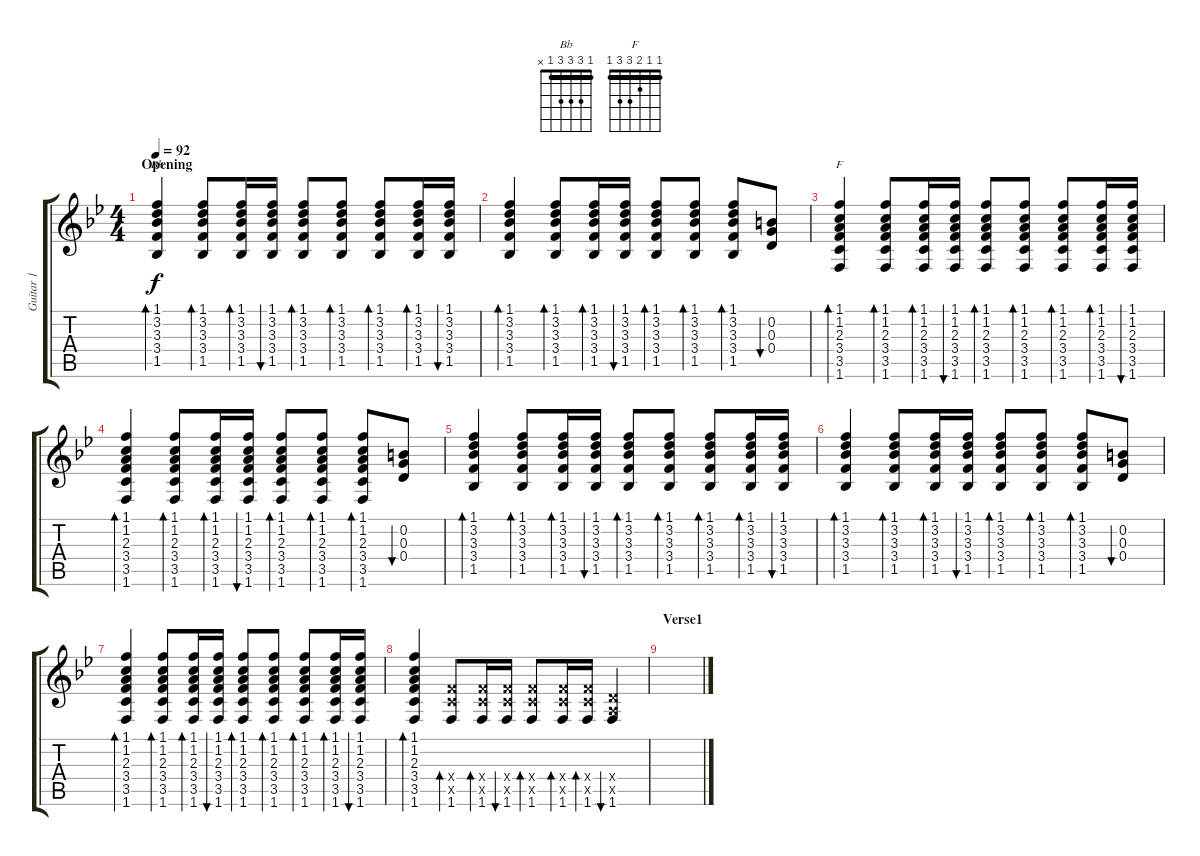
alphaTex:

\track ("Guitar 1" "Guitar 1") {instrument acousticguitarsteel}
\staff {score tabs}
\tuning (E4 B3 G3 D3 A2 E2) {hide}
\chord ("Bb" 1 3 3 3 1 x) {barre 1}
\chord ("F" 1 1 2 3 3 1) {barre 1}
\ts (4 4)
\section ("" "Opening")
\tempo 92
\clef g2
\ks bb
(1.1 3.2 3.3 3.4 1.5).4{bd 30 ch "Bb" dy f instrument acousticguitarsteel} (1.1 3.2 3.3 3.4 1.5).8{bd 30} (1.1 3.2 3.3 3.4 1.5).16{bd 30} (1.1 3.2 3.3 3.4 1.5).16{bu 30} (1.1 3.2 3.3 3.4 1.5).8{bd 30} (1.1 3.2 3.3 3.4 1.5).8{bd 30} (1.1 3.2 3.3 3.4 1.5).8{bd 30} (1.1 3.2 3.3 3.4 1.5).16{bd 30} (1.1 3.2 3.3 3.4 1.5).16{bu 30} |
(1.1 3.2 3.3 3.4 1.5).4{bd 30} (1.1 3.2 3.3 3.4 1.5).8{bd 30} (1.1 3.2 3.3 3.4 1.5).16{bd 30} (1.1 3.2 3.3 3.4 1.5).16{bu 30} (1.1 3.2 3.3 3.4 1.5).8{bd 30} (1.1 3.2 3.3 3.4 1.5).8{bd 30} (1.1 3.2 3.3 3.4 1.5).8{bd 30} (0.2 0.3 0.4).8{bu 30} |
(1.1 1.2 2.3 3.4 3.5 1.6).4{bd 30 ch "F"} (1.1 1.2 2.3 3.4 3.5 1.6).8{bd 30} (1.1 1.2 2.3 3.4 3.5 1.6).16{bd 30} (1.1 1.2 2.3 3.4 3.5 1.6).16{bu 30} (1.1 1.2 2.3 3.4 3.5 1.6).8{bd 30} (1.1 1.2 2.3 3.4 3.5 1.6).8{bd 30} (1.1 1.2 2.3 3.4 3.5 1.6).8{bd 30} (1.1 1.2 2.3 3.4 3.5 1.6).16{bd 30} (1.1 1.2 2.3 3.4 3.5 1.6).16{bu 30} |
(1.1 1.2 2.3 3.4 3.5 1.6).4{bd 30} (1.1 1.2 2.3 3.4 3.5 1.6).8{bd 30} (1.1 1.2 2.3 3.4 3.5 1.6).16{bd 30} (1.1 1.2 2.3 3.4 3.5 1.6).16{bu 30} (1.1 1.2 2.3 3.4 3.5 1.6).8{bd 30} (1.1 1.2 2.3 3.4 3.5 1.6).8{bd 30} (1.1 1.2 2.3 3.4 3.5 1.6).8{bd 30} (0.2 0.3 0.4).8{bu 60} |
(1.1 3.2 3.3 3.4 1.5).4{bd 30} (1.1 3.2 3.3 3.4 1.5).8{bd 30} (1.1 3.2 3.3 3.4 1.5).16{bd 30} (1.1 3.2 3.3 3.4 1.5).16{bu 30} (1.1 3.2 3.3 3.4 1.5).8{bd 30} (1.1 3.2 3.3 3.4 1.5).8{bd 30} (1.1 3.2 3.3 3.4 1.5).8{bd 30} (1.1 3.2 3.3 3.4 1.5).16{bd 30} (1.1 3.2 3.3 3.4 1.5).16{bu 30} |
(1.1 3.2 3.3 3.4 1.5).4{bd 30} (1.1 3.2 3.3 3.4 1.5).8{bd 30} (1.1 3.2 3.3 3.4 1.5).16{bd 30} (1.1 3.2 3.3 3.4 1.5).16{bu 30} (1.1 3.2 3.3 3.4 1.5).8{bd 30} (1.1 3.2 3.3 3.4 1.5).8{bd 30} (1.1 3.2 3.3 3.4 1.5).8{bd 30} (0.2 0.3 0.4).8{bu 30} |
(1.1 1.2 2.3 3.4 3.5 1.6).4{bd 30} (1.1 1.2 2.3 3.4 3.5 1.6).8{bd 30} (1.1 1.2 2.3 3.4 3.5 1.6).16{bd 30} (1.1 1.2 2.3 3.4 3.5 1.6).16{bu 30} (1.1 1.2 2.3 3.4 3.5 1.6).8{bd 30} (1.1 1.2 2.3 3.4 3.5 1.6).8{bd 30} (1.1 1.2 2.3 3.4 3.5 1.6).8{bd 30} (1.1 1.2 2.3 3.4 3.5 1.6).16{bd 30} (1.1 1.2 2.3 3.4 3.5 1.6).16{bu 30} |
(1.1 1.2 2.3 3.4 3.5 1.6).4{bd 30} (3.4{x} 3.5{x} 1.6).8{bd 30} (3.4{x} 3.5{x} 1.6).16{bd 30} (3.4{x} 3.5{x} 1.6).16{bu 30} (3.4{x} 3.5{x} 1.6).8{bd 30} (3.4{x} 3.5{x} 1.6).16{bd 30} (3.4{x} 3.5{x} 1.6).16{bd 60} (0.4{x} 0.5{x} 1.6).4{bu 60} |
\section ("" "Verse1")
